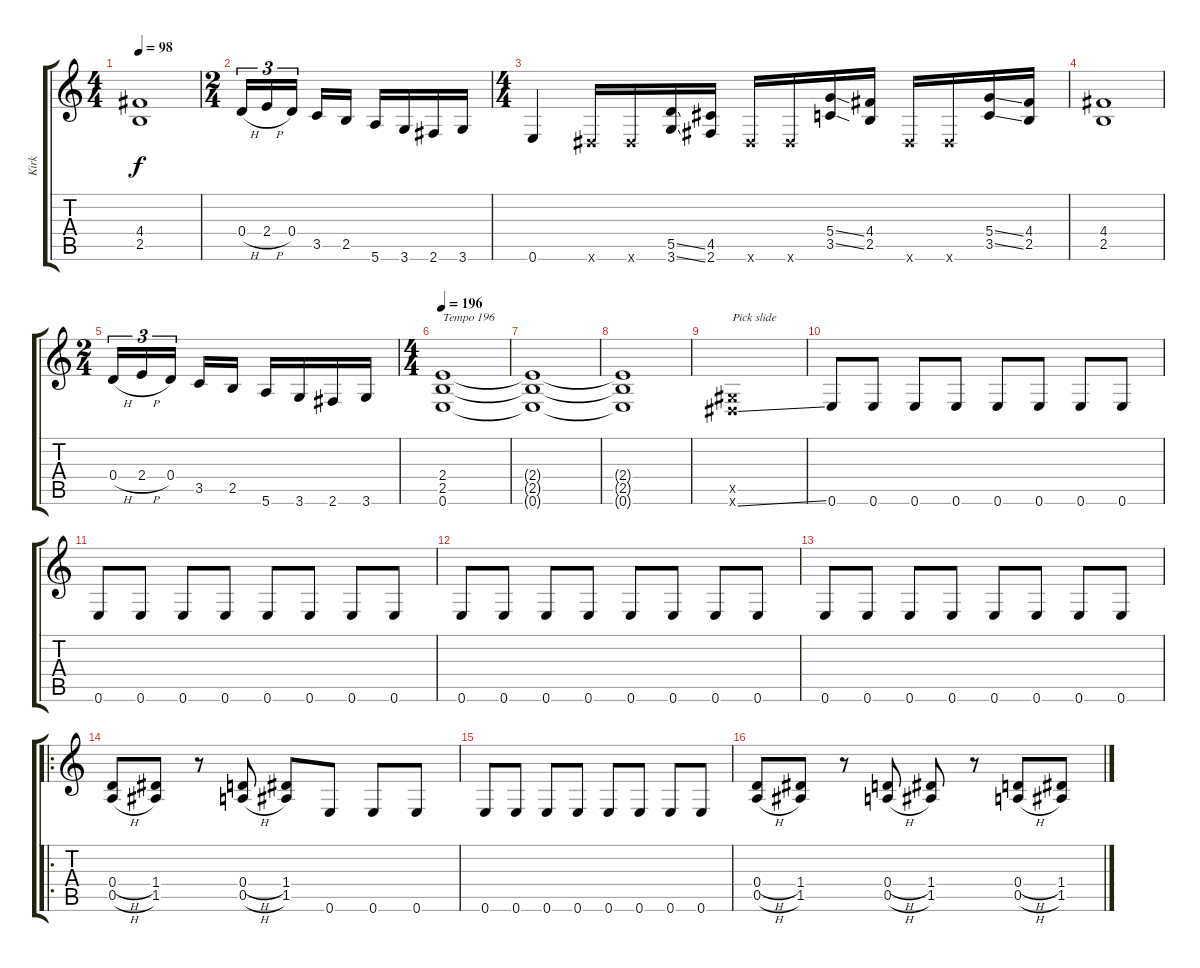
\track ("Kirk" "Kirk") {instrument distortionguitar}
\staff {score tabs}
\tuning (E4 B3 G3 D3 A2 E2) {hide}
\ts (4 4)
\tempo 98
\clef g2
\ks c
(4.4 2.5).1{dy f} |
\ts (2 4)
0.4{h}.16{tu (3 2)} 2.4{h}.16{tu (3 2)} 0.4.16{tu (3 2)} 3.5.16 2.5.16 5.6.16 3.6.16 2.6.16 3.6.16 |
\ts (4 4)
0.6.4 -1.6{x}.16 -1.6{x}.16 (5.5{ss} 3.6{ss}).16 (4.5 2.6).16 -1.6{x}.16 -1.6{x}.16 (5.4{ss} 3.5{ss}).16 (4.4 2.5).16 -1.6{x}.16 -1.6{x}.16 (5.4{ss} 3.5{ss}).16 (4.4 2.5).16 |
(4.4 2.5).1 |
\ts (2 4)
0.4{h}.16{tu (3 2)} 2.4{h}.16{tu (3 2)} 0.4.16{tu (3 2)} 3.5.16 2.5.16 5.6.16 3.6.16 2.6.16 3.6.16 |
\ts (4 4)
\tempo 196
(2.4 2.5 0.6).1{txt "Tempo 196"} |
(2.4{t} 2.5{t} 0.6{t}).1 |
(2.4{t} 2.5{t} 0.6{t}).1 |
(-1.5{x} -1.6{ss x}).1{txt "Pick slide"} |
0.6.8 0.6.8 0.6.8 0.6.8 0.6.8 0.6.8 0.6.8 0.6.8 |
0.6.8 0.6.8 0.6.8 0.6.8 0.6.8 0.6.8 0.6.8 0.6.8 |
0.6.8 0.6.8 0.6.8 0.6.8 0.6.8 0.6.8 0.6.8 0.6.8 |
0.6.8 0.6.8 0.6.8 0.6.8 0.6.8 0.6.8 0.6.8 0.6.8 |
\ro
(0.4{h} 0.5{h}).8 (1.4 1.5).8 r.8 (0.4{h} 0.5{h}).8 (1.4 1.5).8 0.6.8 0.6.8 0.6.8 |
0.6.8 0.6.8 0.6.8 0.6.8 0.6.8 0.6.8 0.6.8 0.6.8 |
(0.4{h} 0.5{h}).8 (1.4 1.5).8 r.8 (0.4{h} 0.5{h}).8 (1.4 1.5).8 r.8 (0.4{h} 0.5{h}).8 (1.4 1.5).8
